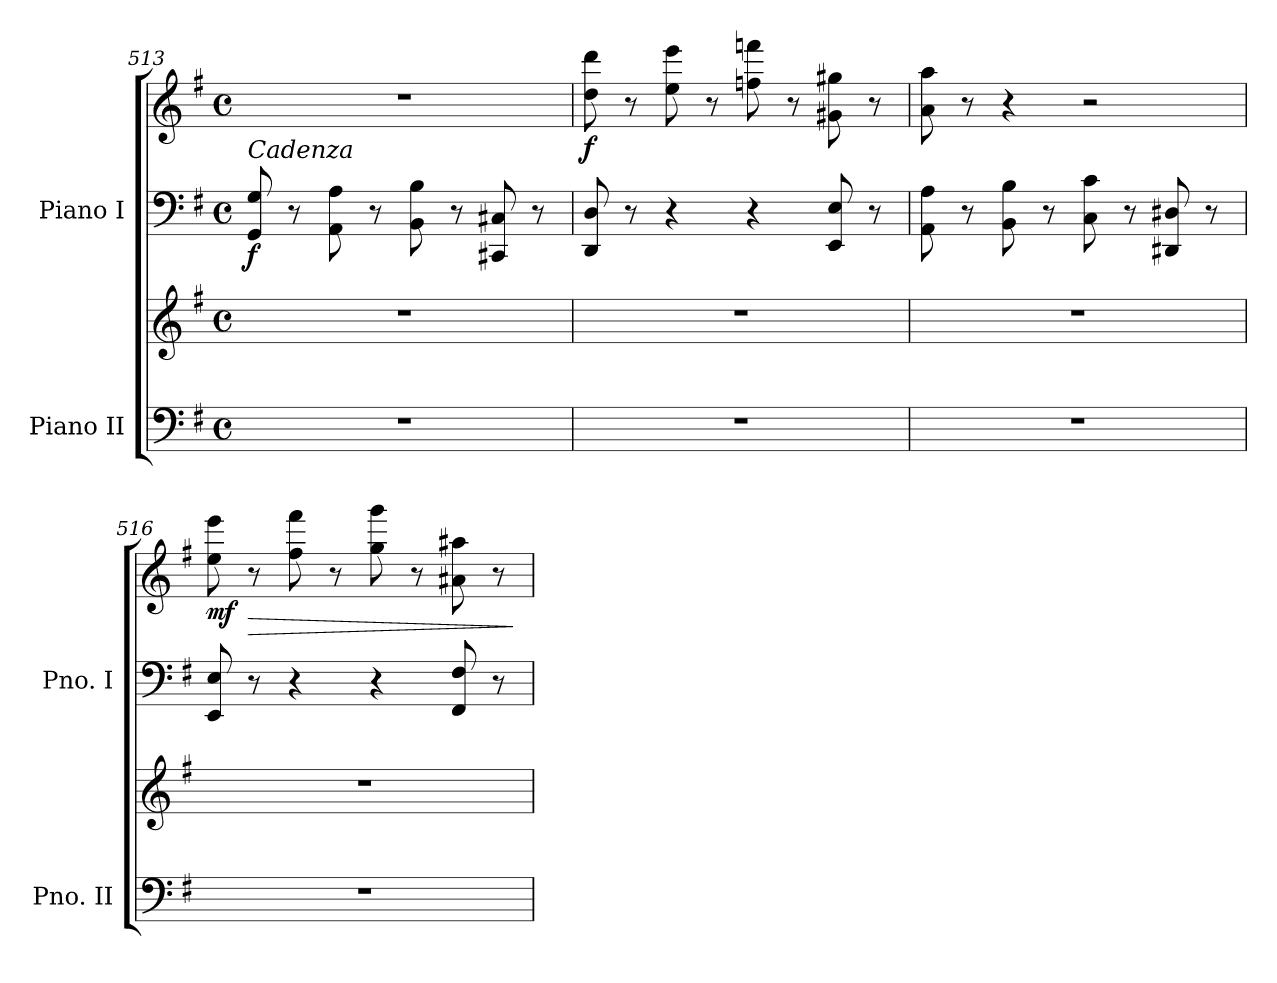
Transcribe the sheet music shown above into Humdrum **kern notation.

**kern	**kern	**kern	**kern	**dynam
*part2	*part2	*part1	*part1	*part1
*staff4	*staff3	*staff2	*staff1	*staff1/2
*I"Piano II	*	*I"Piano I	*	*
*I'Pno. II	*	*I'Pno. I	*	*
!!LO:LB:g=z
*clefF4	*clefG2	*clefF4	*clefG2	*
*k[f#]	*k[f#]	*k[f#]	*k[f#]	*
*M4/4	*M4/4	*M4/4	*M4/4	*
*met(c)	*met(c)	*met(c)	*met(c)	*
=513	=513	=513	=513	=513
!	!	!LO:TX:a:i:t=Cadenza	!	!
!	!	!	!	!LO:DY:b=2
1r	1r	8GG/ 8G/	1r	f
.	.	8r	.	.
.	.	8AA\ 8A\	.	.
.	.	8r	.	.
.	.	8BB\ 8B\	.	.
.	.	8r	.	.
.	.	8CC#X/ 8C#X/	.	.
.	.	8r	.	.
=514	=514	=514	=514	=514
!	!	!	!	!LO:DY:b
1r	1r	8DD/ 8D/	8dd\ 8ddd\	f
.	.	8r	8r	.
.	.	4r	8ee\ 8eee\	.
.	.	.	8r	.
.	.	4r	8ffn\ 8fffn\	.
.	.	.	8r	.
.	.	8EE/ 8E/	8g#X\ 8gg#X\	.
.	.	8r	8r	.
=515	=515	=515	=515	=515
1r	1r	8AA\ 8A\	8a\ 8aa\	.
.	.	8r	8r	.
.	.	8BB\ 8B\	4r	.
.	.	8r	.	.
.	.	8C\ 8c\	2r	.
.	.	8r	.	.
.	.	8DD#X/ 8D#X/	.	.
.	.	8r	.	.
=516	=516	=516	=516	=516
!	!	!	!	!LO:DY:b
1r	1r	8EE/ 8E/	8ee\ 8eee\	mf
!	!	!	!	!LO:HP:b
.	.	8r	8r	>
.	.	4r	8ff#\ 8fff#\	.
.	.	.	8r	.
.	.	4r	8gg\ 8ggg\	.
.	.	.	8r	.
.	.	8FF#/ 8F#/	8a#X\ 8aa#X\	.
.	.	8r	8r	.
.	.	.	.	]
=	=	=	=	=
*-	*-	*-	*-	*-
